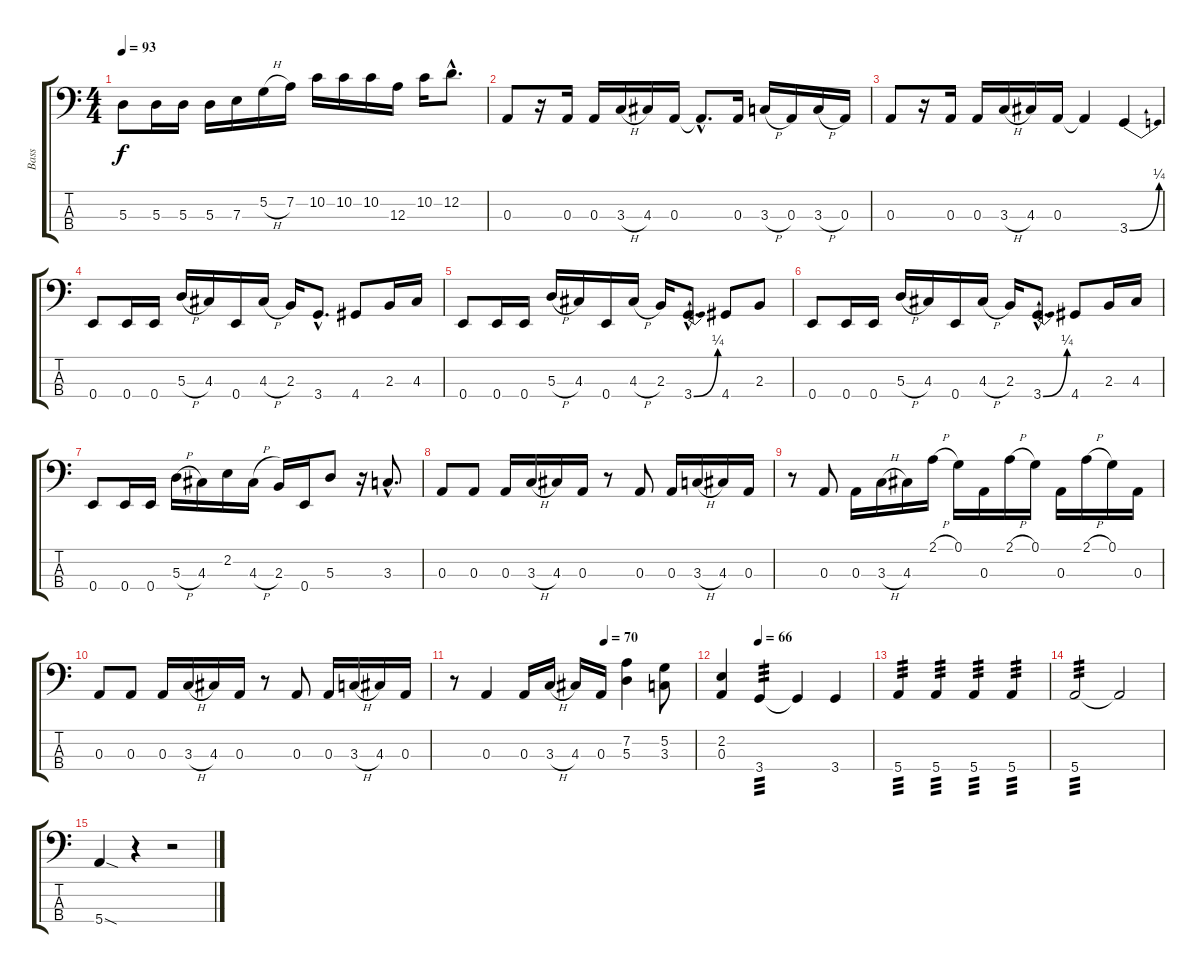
\track ("Bass" "Bass") {instrument electricbassfinger}
\staff {score tabs}
\tuning (G2 D2 A1 E1) {hide}
\ts (4 4)
\tempo 93
\clef f4
\ks c
5.3.8{dy f} 5.3.16 5.3.16 5.3.16 7.3.16 5.2{h}.16 7.2.16 10.2.16 10.2.16 10.2.16 12.3.16 10.2.16 12.2{hac}.8{d} |
0.3.8 r.16 0.3.16 0.3.16 3.3{h}.16 4.3.16 0.3.16 0.3{hac t}.8{d} 0.3.16 3.3{h}.16 0.3.16 3.3{h}.16 0.3.16 |
0.3.8 r.16 0.3.16 0.3.16 3.3{h}.16 4.3.16 0.3.16 0.3{t}.4 3.4{be (bend 0 0 60 1)}.4 |
0.4.8 0.4.16 0.4.16 5.3{h}.16 4.3.16 0.4.16 4.3{h}.16 2.3.16 3.4{hac}.8{d} 4.4.8 2.3.16 4.3.16 |
0.4.8 0.4.16 0.4.16 5.3{h}.16 4.3.16 0.4.16 4.3{h}.16 2.3.16 3.4{be (bend 0 0 60 1) hac}.8{d} 4.4.8 2.3.8 |
0.4.8 0.4.16 0.4.16 5.3{h}.16 4.3.16 0.4.16 4.3{h}.16 2.3.16 3.4{be (bend 0 0 60 1) hac}.8{d} 4.4.8 2.3.16 4.3.16 |
0.4.8 0.4.16 0.4.16 5.3{h}.16 4.3.16 2.2.16 4.3{h}.16 2.3.16 0.4.16 5.3.8 r.16 3.3{hac}.8{d} |
0.3.8 0.3.8 0.3.16 3.3{h}.16 4.3.16 0.3.16 r.8 0.3.8 0.3.16 3.3{h}.16 4.3.16 0.3.16 |
r.8 0.3.8 0.3.16 3.3{h}.16 4.3.16 2.1{h}.16 0.1.16 0.3.16 2.1{h}.16 0.1.16 0.3.16 2.1{h}.16 0.1.16 0.3.16 |
0.3.8 0.3.8 0.3.16 3.3{h}.16 4.3.16 0.3.16 r.8 0.3.8 0.3.16 3.3{h}.16 4.3.16 0.3.16 |
\tempo (70 0.625)
r.8 0.3.4 0.3.16 3.3{h}.16 4.3.16 0.3.16 (7.2 5.3).4 (5.2 3.3).8 |
\tempo (66 0.25)
(2.2 0.3).4 3.4.4{tp 3} 3.4{t}.4 3.4.4 |
5.4.4{tp 3} 5.4.4{tp 3} 5.4.4{tp 3} 5.4.4{tp 3} |
5.4.2{tp 3} 5.4{t}.2 |
5.4{sod}.4 r.4 r.2
